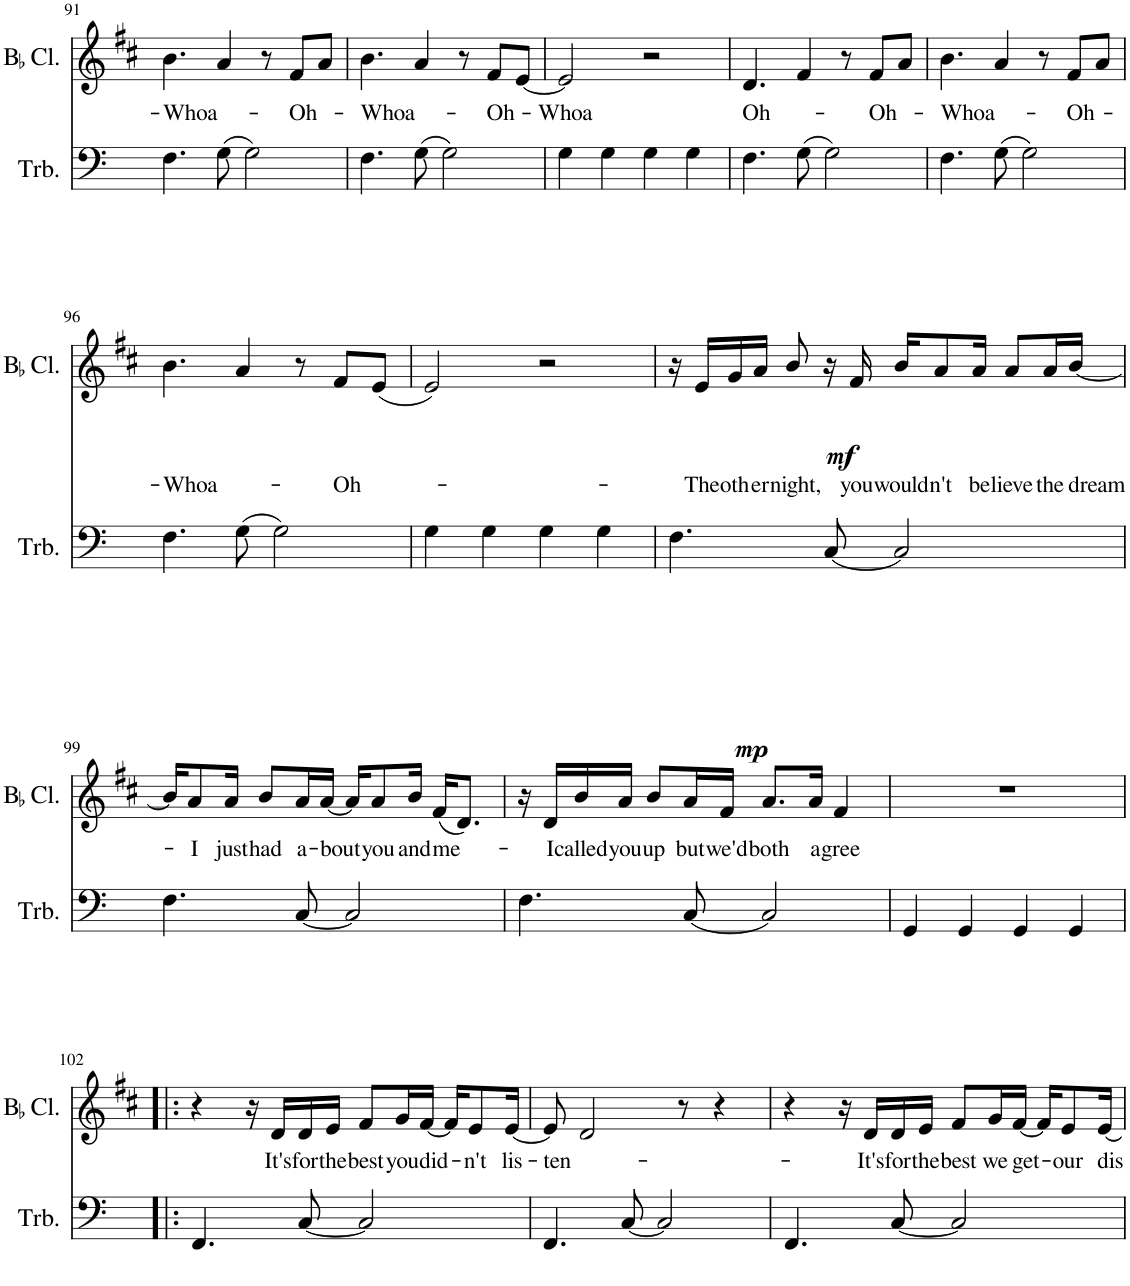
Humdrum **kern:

**kern	**dynam	**kern	**text	**dynam
*part2	*part2	*part1	*part1	*part1
*staff2	*staff2	*staff1	*staff1	*staff1
*I"Trombone	*	*I"BaccidentalFlat Clarinet	*	*
*I'Trb.	*	*I'BaccidentalFlat Cl.	*	*
!!LO:PB:g=z
*clefF4	*	*clefG2	*	*
*	*	*Trd1c2	*	*
*k[]	*	*k[f#c#]	*	*
*M4/4	*	*M4/4	*	*
=91	=91	=91	=91	=91
!	!	!	!LO:LY:b	!
4.F\	.	4.b\	-Whoa-	.
(8G\	.	4a/	.	.
2G\)	.	.	.	.
.	.	8r	.	.
!	!	!	!LO:LY:b	!
.	.	8f#/L	-Oh-	.
.	.	8a/J	.	.
=92	=92	=92	=92	=92
!	!	!	!LO:LY:b	!
4.F\	.	4.b\	-Whoa-	.
(8G\	.	4a/	.	.
2G\)	.	.	.	.
.	.	8r	.	.
!	!	!	!LO:LY:b	!
.	.	8f#/L	-Oh-	.
.	.	[8e/J	.	.
=93	=93	=93	=93	=93
!	!	!	!LO:LY:b	!
4G\	.	2e/]	-Whoa	.
4G\	.	.	.	.
4G\	.	2r	.	.
4G\	.	.	.	.
=94	=94	=94	=94	=94
!	!	!	!LO:LY:b	!
4.F\	.	4.d/	Oh-	.
(8G\	.	4f#/	.	.
2G\)	.	.	.	.
.	.	8r	.	.
!	!	!	!LO:LY:b	!
.	.	8f#/L	-Oh-	.
.	.	8a/J	.	.
=95	=95	=95	=95	=95
!	!	!	!LO:LY:b	!
4.F\	.	4.b\	-Whoa-	.
(8G\	.	4a/	.	.
2G\)	.	.	.	.
.	.	8r	.	.
!	!	!	!LO:LY:b	!
.	.	8f#/L	-Oh-	.
.	.	8a/J	.	.
!!LO:LB:g=z
=96	=96	=96	=96	=96
!	!	!	!LO:LY:b	!
4.F\	.	4.b\	-Whoa-	.
(8G\	.	4a/	.	.
2G\)	.	.	.	.
.	.	8r	.	.
!	!	!	!LO:LY:b	!
.	.	8f#/L	-Oh-	.
.	.	(8e/J	.	.
=97	=97	=97	=97	=97
4G\	.	2e/)	.	.
4G\	.	.	.	.
4G\	.	2r	.	.
4G\	.	.	.	.
=98	=98	=98	=98	=98
!	!LO:DY:b	!	!	!
4.F\	mp	16r	.	.
!	!	!	!LO:LY:b	!LO:DY:b
.	.	16e/LL	The	mf
!	!	!	!LO:LY:b	!
.	.	16g/	oth-	.
!	!	!	!LO:LY:b	!
.	.	16a/JJ	-er	.
!	!	!	!LO:LY:b	!
.	.	8b/	night,	.
[8C/	.	16r	.	.
!	!	!	!LO:LY:b	!
.	.	16f#/	you	.
!	!	!	!LO:LY:b	!
2C/]	.	16b/KL	would-	.
!	!	!	!LO:LY:b	!
.	.	8a/	-n't	.
!	!	!	!LO:LY:b	!
.	.	16a/Jk	be-	.
!	!	!	!LO:LY:b	!
.	.	8a/L	-lieve	.
!	!	!	!LO:LY:b	!
.	.	16a/L	the	.
!	!	!	!LO:LY:b	!
.	.	[16b/JJ	dream-	.
!!LO:LB:g=z
=99	=99	=99	=99	=99
4.F\	.	16b/KL]	.	.
!	!	!	!LO:LY:b	!
.	.	8a/	-I	.
!	!	!	!LO:LY:b	!
.	.	16a/Jk	just	.
!	!	!	!LO:LY:b	!
.	.	8b/L	had	.
!	!	!	!LO:LY:b	!
[8C/	.	16a/L	a-	.
!	!	!	!LO:LY:b	!
.	.	[16a/JJ	-bout-	.
2C/]	.	16a/KL]	.	.
!	!	!	!LO:LY:b	!
.	.	8a/	-you	.
!	!	!	!LO:LY:b	!
.	.	16b/Jk	and	.
!	!	!	!LO:LY:b	!
.	.	(16f#/KL	me-	.
.	.	8.d/J)	.	.
=100	=100	=100	=100	=100
4.F\	.	16r	.	.
!	!	!	!LO:LY:b	!
.	.	16d/LL	-I	.
!	!	!	!LO:LY:b	!
.	.	16b/	called	.
!	!	!	!LO:LY:b	!
.	.	16a/JJ	you	.
!	!	!	!LO:LY:b	!
.	.	8b/L	up	.
!	!	!	!LO:LY:b	!
[8C/	.	16a/L	but	.
!	!	!	!LO:LY:b	!
.	.	16f#/JJ	we'd	.
!	!	!	!LO:LY:b	!
2C/]	.	8.a/L	both	.
!	!	!	!LO:LY:b	!
.	.	16a/Jk	a-	.
!	!	!	!LO:LY:b	!
.	.	4f#/	-gree	.
=101	=101	=101	=101	=101
4GG/	.	1r	.	.
4GG/	.	.	.	.
4GG/	.	.	.	.
4GG/	.	.	.	.
!!LO:LB:g=z
=102!|:	=102!|:	=102!|:	=102!|:	=102!|:
4.FF/	.	4r	.	.
.	.	16r	.	.
!	!	!	!LO:LY:b	!
.	.	16d/LL	It's	.
!	!	!	!LO:LY:b	!
[8C/	.	16d/	for	.
!	!	!	!LO:LY:b	!
.	.	16e/JJ	the	.
!	!	!	!LO:LY:b	!
2C/]	.	8f#/L	best	.
!	!	!	!LO:LY:b	!
.	.	16g/L	you	.
!	!	!	!LO:LY:b	!
.	.	[16f#/JJ	did-	.
.	.	16f#/KL]	.	.
!	!	!	!LO:LY:b	!
.	.	8e/	-n't	.
!	!	!	!LO:LY:b	!
.	.	[16e/Jk	lis-	.
=103	=103	=103	=103	=103
!	!	!	!LO:LY:b	!
4.FF/	.	8e/]	ten-	.
.	.	2d/	.	.
[8C/	.	.	.	.
2C/]	.	.	.	.
.	.	8r	.	.
.	.	4r	.	.
=104	=104	=104	=104	=104
4.FF/	.	4r	.	.
.	.	16r	.	.
!	!	!	!LO:LY:b	!
.	.	16d/LL	-It's	.
!	!	!	!LO:LY:b	!
[8C/	.	16d/	for	.
!	!	!	!LO:LY:b	!
.	.	16e/JJ	the	.
!	!	!	!LO:LY:b	!
2C/]	.	8f#/L	best	.
!	!	!	!LO:LY:b	!
.	.	16g/L	we	.
!	!	!	!LO:LY:b	!
.	.	[16f#/JJ	get-	.
.	.	16f#/KL]	.	.
!	!	!	!LO:LY:b	!
.	.	8e/	-our	.
!	!	!	!LO:LY:b	!
.	.	[16e/Jk	dis-	.
=	=	=	=	=
*-	*-	*-	*-	*-
